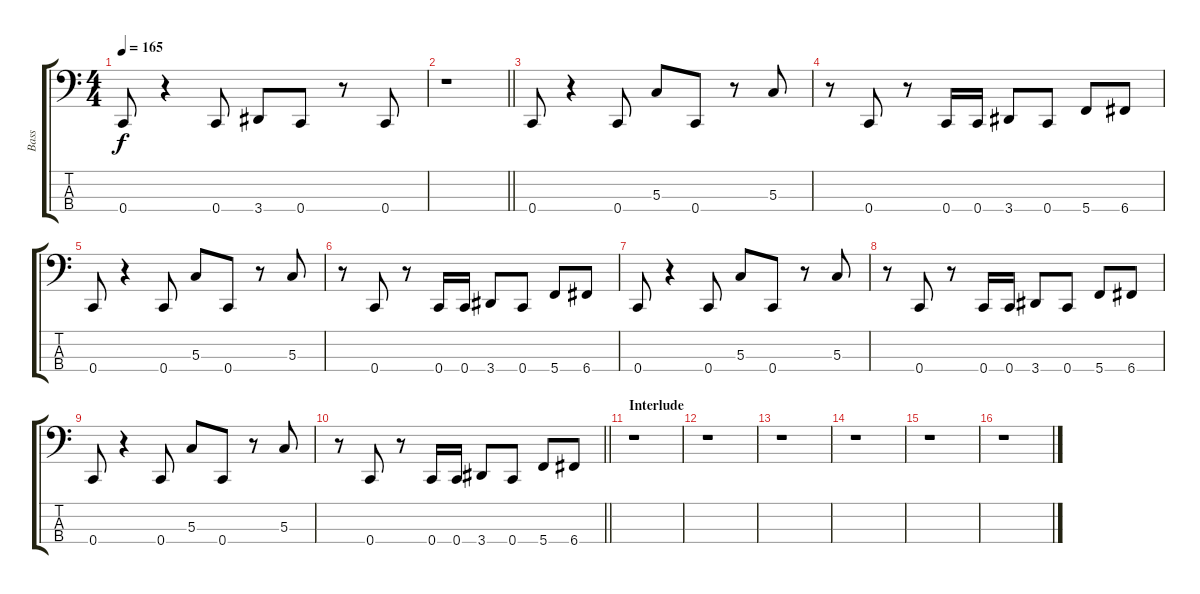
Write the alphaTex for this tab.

\track ("Bass" "Bass") {instrument electricbassfinger}
\staff {score tabs}
\tuning (F2 C2 G1 C1) {hide}
\ts (4 4)
\tempo 165
\clef f4
\ks c
0.4.8{dy f} r.4 0.4.8 3.4.8 0.4.8 r.8 0.4.8 |
\barLineRight lightlight
r.1 |
0.4.8 r.4 0.4.8 5.3.8 0.4.8 r.8 5.3.8 |
r.8 0.4.8 r.8 0.4.16 0.4.16 3.4.8 0.4.8 5.4.8 6.4.8 |
0.4.8 r.4 0.4.8 5.3.8 0.4.8 r.8 5.3.8 |
r.8 0.4.8 r.8 0.4.16 0.4.16 3.4.8 0.4.8 5.4.8 6.4.8 |
0.4.8 r.4 0.4.8 5.3.8 0.4.8 r.8 5.3.8 |
r.8 0.4.8 r.8 0.4.16 0.4.16 3.4.8 0.4.8 5.4.8 6.4.8 |
0.4.8 r.4 0.4.8 5.3.8 0.4.8 r.8 5.3.8 |
\barLineRight lightlight
r.8 0.4.8 r.8 0.4.16 0.4.16 3.4.8 0.4.8 5.4.8 6.4.8 |
\section ("" "Interlude")
r.1 |
r.1 |
r.1 |
r.1 |
r.1 |
r.1
